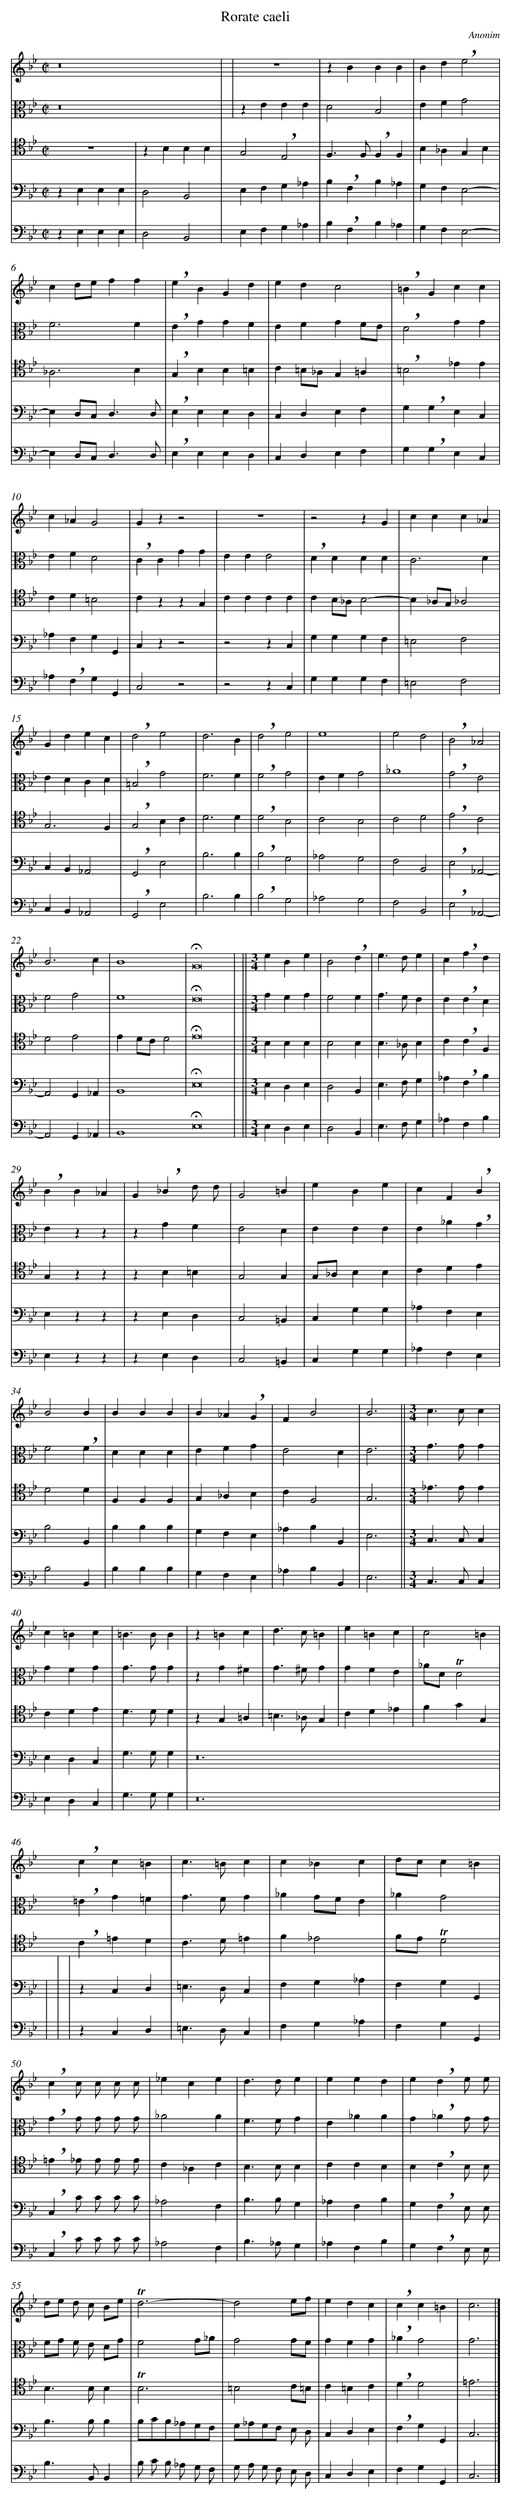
X:1
T: Rorate caeli
C: Anonim
L: 1/4
M: C|
V: 1
V: 2 clef=alto
V: 3 clef=tenor
V: 4 clef=bass
V: 5 clef=bass
K: Bb
[V:1] z8 |
[V:2] z8 |
[V:3] z4 |
[V:4] zE,E,E, |
[V:5] zE,E,E, |
[V:1]  |
[V:2]  |
[V:3] zB,B,B, |
[V:4] D,2B,,2 |
[V:5] D,2B,,2 |
[V:1] z4 |
[V:2] zEEE |
[V:3] G,2!breath!E,2 |
[V:4] E,F,G,_A, |
[V:5] E,F,G,_A, |
[V:1] zBBB |
[V:2] D2B,2 |
[V:3] F,>F,!breath!F,F, |
[V:4] B,!breath!F,B,_A, |
[V:5] B,!breath!F,B,_A, |
[V:1] Bd!breath!e2 |
[V:2] EFG2 |
[V:3] B,_A,G,B, |
[V:4] G,F,E,2- |
[V:5] G,F,E,2- |
[V:1] cd/e/ff |
[V:2] F3F |
[V:3] _A,3B, |
[V:4] E,D,/C,<D,D,/ |
[V:5] E,D,/C,<D,D,/ |
[V:1] !breath!eBGd |
[V:2] !breath!EGGF |
[V:3] !breath!G,B,B,=B, |
[V:4] !breath!E,E,E,D, |
[V:5] !breath!E,E,E,D, |
[V:1] edc2 |
[V:2] EFGF/E/ |
[V:3] C=B,/_A,/G,=A, |
[V:4] C,D,E,F, |
[V:5] C,D,E,F, |
[V:1] !breath!=BGcc |
[V:2] !breath!D2GG |
[V:3] !breath!=B,2_EE |
[V:4] G,!breath!G,E,C, |
[V:5] G,!breath!G,E,C, |
[V:1] c_AG2 |
[V:2] EFD2 |
[V:3] CD=B,2 |
[V:4] _A,F,G,G,, |
[V:5] _A,!breath!F,G,G,, |
[V:1] Gzz2 |
[V:2] !breath!CCGG |
[V:3] CzzG, |
[V:4] C,zz2 |
[V:5] C,2z2 |
[V:1] z4 |
[V:2] EEE2 |
[V:3] CCCC |
[V:4] z2zC, |
[V:5] z2zC, |
[V:1] z2zG |
[V:2] !breath!DDDD |
[V:3] CB,/_A,/B,2- |
[V:4] G,G,G,F, |
[V:5] G,G,G,F, |
[V:1] ccc_A |
[V:2] C3D |
[V:3] B,_A,/G,/_A,2 |
[V:4] =E,2F,2 |
[V:5] =E,2F,2 |
[V:1] Gdec |
[V:2] EDCD |
[V:3] G,3F, |
[V:4] C,B,,_A,,2 |
[V:5] C,B,,_A,,2 |
[V:1] !breath!d2e2 |
[V:2] !breath!=B,2G2 |
[V:3] !breath!G,2B,C |
[V:4] !breath!G,,2E,2 |
[V:5] !breath!G,,2E,2 |
[V:1] d3B |
[V:2] F3F |
[V:3] D3D |
[V:4] B,3B, |
[V:5] B,3B, |
[V:1] !breath!d2e2 |
[V:2] !breath!F2G2 |
[V:3] !breath!D2B,2 |
[V:4] !breath!B,2G,2 |
[V:5] !breath!B,2G,2 |
[V:1] e4 |
[V:2] EFG2 |
[V:3] C2B,2 |
[V:4] _A,2G,2 |
[V:5] _A,2G,2 |
[V:1] e2d2 |
[V:2] _A4 |
[V:3] C2D2 |
[V:4] F,2B,,2 |
[V:5] F,2B,,2 |
[V:1] !breath!B2_A2 |
[V:2] !breath!G2E2 |
[V:3] !breath!E2C2 |
[V:4] !breath!E,2_A,,2- |
[V:5] !breath!E,2_A,,2- |
[V:1] B3c |
[V:2] F2G2 |
[V:3] D2E2 |
[V:4] A,,2G,,_A,, |
[V:5] A,,2G,,_A,, |
[V:1] B4 |
[V:2] F4 |
[V:3] ED/C/D2 |
[V:4] B,,4 |
[V:5] B,,4 [|]
[V:1] !fermata!G8 |
[V:2] !fermata!E8 |
[V:3] !fermata!E8 |
[V:4] !fermata!E,8 |
[V:5] !fermata!E,8 |
[V:1]  ||
[V:2]  ||
[V:3]  ||
[V:4]  ||
[V:5]  ||
[V:1] [M:3/4]eBe |
[V:2] [M:3/4]GFG |
[V:3] [M:3/4]B,B,B, |
[V:4] [M:3/4]E,D,E, |
[V:5] [M:3/4]E,D,E, |
[V:1] B2!breath!d |
[V:2] F2F |
[V:3] B,2B, |
[V:4] D,2B,, |
[V:5] D,2B,, |
[V:1] e>de |
[V:2] G>FE |
[V:3] B,>_A,B, |
[V:4] E,>F,G, |
[V:5] E,>F,G, |
[V:1] c!breath!fd |
[V:2] E!breath!ED |
[V:3] C!breath!CF, |
[V:4] _A,!breath!F,B, |
[V:5] _A,F,B, |
[V:1] !breath!BB_A |
[V:2] Ezz |
[V:3] G,zz |
[V:4] E,zz |
[V:5] E,zz |
[V:1] G!breath!_Bd/ d/ |
[V:2] zGF |
[V:3] zB,=B, |
[V:4] zE,D, |
[V:5] zE,D, |
[V:1] G2=B |
[V:2] E2D |
[V:3] G,2G, |
[V:4] C,2=B,, |
[V:5] C,2=B,, |
[V:1] eBe |
[V:2] EEE |
[V:3] G,/_A,/B,B, |
[V:4] C,G,G, |
[V:5] C,G,G, |
[V:1] cF!breath!B |
[V:2] E_A!breath!G |
[V:3] CDE |
[V:4] _A,F,E, |
[V:5] _A,F,E, |
[V:1] B2B |
[V:2] F2!breath!F |
[V:3] D2D |
[V:4] B,2B,, |
[V:5] B,2B,, |
[V:1] BBB |
[V:2] DDD |
[V:3] F,F,F, |
[V:4] B,B,B, |
[V:5] B,B,B, |
[V:1] B_A!breath!G |
[V:2] EFG |
[V:3] G,_A,B, |
[V:4] G,F,E, |
[V:5] G,F,E, |
[V:1] FB2 |
[V:2] E2D |
[V:3] CF,2 |
[V:4] _A,B,B,, |
[V:5] _A,B,B,, |
[V:1] B3 ||
[V:2] E3 ||
[V:3] G,3 ||
[V:4] E,3 ||
[V:5] E,3 ||
[V:1] [M:3/4]c>cc |
[V:2] [M:3/4]G>GG |
[V:3] [M:3/4]_E>EE |
[V:4] [M:3/4]C,>C,C, |
[V:5] [M:3/4]C,>C,C, |
[V:1] c=Bc |
[V:2] GFG |
[V:3] CDE |
[V:4] E,D,C, |
[V:5] E,D,C, |
[V:1] =B>BB |
[V:2] G>GG |
[V:3] D>DD |
[V:4] G,>G,G, |
[V:5] G,>G,G, |
[V:1] z=Bc |
[V:2] zG^F |
[V:3] zG,=A, |
[V:4] z12 |
[V:5] z12 |
[V:1] d>c=B |
[V:2] G>^FG |
[V:3] =B,>_A,G, |
[V:4]  |
[V:5]  |
[V:1] e=Bc |
[V:2] GFE |
[V:3] CD_E |
[V:4]  |
[V:5]  |
[V:1] c2=B |
[V:2] _A/D/!trill!D2 |
[V:3] FGG, |
[V:4]  |
[V:5]  |
[V:1] !breath!cc=B |
[V:2] !breath!=EG=F |
[V:3] !breath!C=ED |
[V:4] zC,D, |
[V:5] zC,D, |
[V:1] c>=Bc |
[V:2] G>FG |
[V:3] C>D=E |
[V:4] =E,>D,C, |
[V:5] =E,>D,C, |
[V:1] c_Bc |
[V:2] _AG/F/E |
[V:3] F_E2 |
[V:4] F,G,_A, |
[V:5] F,G,_A, |
[V:1] d/c/c=B |
[V:2] _AG2 |
[V:3] F/E/!trill!D2 |
[V:4] F,G,G,, |
[V:5] F,G,G,, |
[V:1] !breath!cc/ c/ c/ c/ |
[V:2] !breath!GG/ G/ G/ G/ |
[V:3] !breath!=E_E/ E/ E/ E/ |
[V:4] !breath!C,C/ C/ C/ C/ |
[V:5] !breath!C,C/ C/ C/ C/ |
[V:1] _ece |
[V:2] _A2A |
[V:3] C_A,C |
[V:4] _A,2F, |
[V:5] _A,2F, |
[V:1] d>de |
[V:2] F>FG |
[V:3] B,>B,B, |
[V:4] B,>B,G, |
[V:5] B,>_A,G, |
[V:1] eed |
[V:2] E_AA |
[V:3] CCB, |
[V:4] _A,F,B, |
[V:5] _A,F,B, |
[V:1] e!breath!de/ e/ |
[V:2] G!breath!_AG/ G/ |
[V:3] B,!breath!CB,/ B,/ |
[V:4] G,!breath!F,E,/ E,/ |
[V:5] G,!breath!F,E,/ E,/ |
[V:1] d/e/ d/ c/ B/e/ |
[V:2] F/G/ F/ E/ D/G/ |
[V:3] B,>B,B, |
[V:4] B,>B,B, |
[V:5] B,>B,,B,, |
[V:1] !trill!d3- |
[V:2] F2G/_A/ |
[V:3] !trill!B,3 |
[V:4] B,/C/B,/_A,/G,/F,/ |
[V:5] B,/ C/ B,/ _A,/ G,/ F,/ |
[V:1] d2e/f/ |
[V:2] G2G/F/ |
[V:3] =B,2C/=B,/ |
[V:4] G,/_A,/G,/F,/ E,/ D,/ |
[V:5] G,/ A,/ G,/ F,/ E,/ D,/ |
[V:1] edc |
[V:2] GFG |
[V:3] C=B,C |
[V:4] C,D,E, |
[V:5] C,D,E, |
[V:1] !breath!cc=B |
[V:2] !breath!_AG2 |
[V:3] !breath!DD2 |
[V:4] !breath!F,G,G,, |
[V:5] F,G,G,, |
[V:1] c3 |]
[V:2] G3 |]
[V:3] =E3 |]
[V:4] C,3 |]
[V:5] C,3 |]
